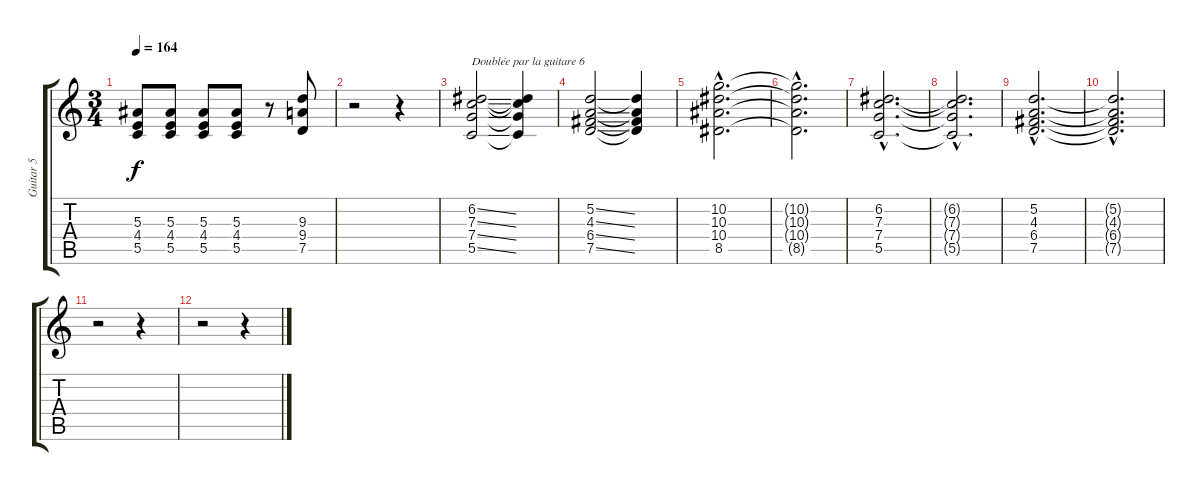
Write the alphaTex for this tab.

\track ("Guitar 5" "Guitar 5") {instrument electricguitarclean}
\staff {score tabs}
\tuning (D4 A3 F3 C3 G2 D2) {hide}
\ts (3 4)
\tempo 164
\clef g2
\ks c
(5.3 4.4 5.5).8{dy f} (5.3 4.4 5.5).8 (5.3 4.4 5.5).8 (5.3 4.4 5.5).8 r.8 (9.3 9.4 7.5).8 |
r.2 r.4 |
(6.2{ss} 7.3{ss} 7.4{ss} 5.5{ss}).2{txt "Doublée par la guitare 6"} (6.2{t} 7.3{t} 7.4{t} 5.5{t}).4 |
(5.2{ss} 4.3{ss} 6.4{ss} 7.5{ss}).2 (5.2{t} 4.3{t} 6.4{t} 7.5{t}).4 |
(10.2{hac} 10.3{hac} 10.4{hac} 8.5{hac}).2{d} |
(10.2{hac t} 10.3{hac t} 10.4{hac t} 8.5{hac t}).2{d} |
(6.2{hac} 7.3{hac} 7.4{hac} 5.5{hac}).2{d} |
(6.2{hac t} 7.3{hac t} 7.4{hac t} 5.5{hac t}).2{d} |
(5.2{hac} 4.3{hac} 6.4{hac} 7.5{hac}).2{d} |
(5.2{hac t} 4.3{hac t} 6.4{hac t} 7.5{hac t}).2{d} |
r.2 r.4 |
r.2 r.4
